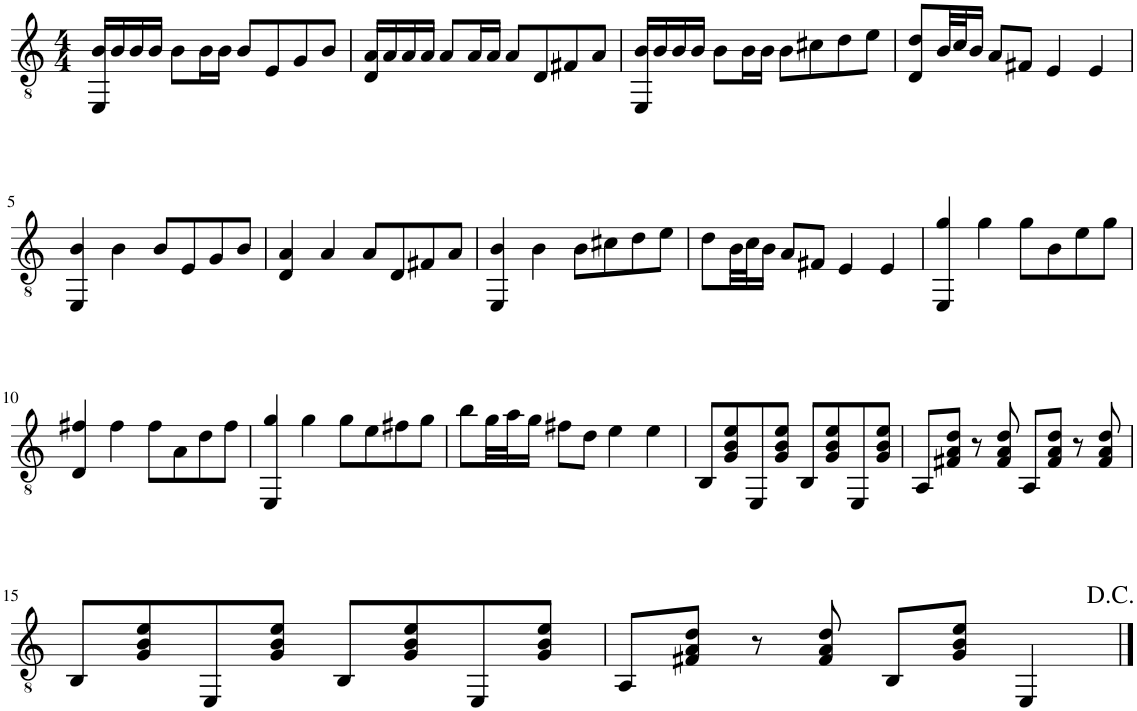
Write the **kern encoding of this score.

**kern
*part1
*staff1
*I"Acoustic Guitar
*I'Ac Gtr
*clefGv2
*k[]
*M4/4
=1
16EE/ 16B/LL
16B/
16B/
16B/JJ
8B\L
16B\L
16B\JJ
8B/L
8E/
8G/
8B/J
=2
16D/ 16A/LL
16A/
16A/
16A/JJ
8A/L
16A/L
16A/JJ
8A/L
8D/
8F#X/
8A/J
=3
16EE/ 16B/LL
16B/
16B/
16B/JJ
8B\L
16B\L
16B\JJ
8B\L
8c#X\
8d\
8e\J
=4
8D/ 8d/L
32B/LL
32c/J
16B/JJ
8A/L
8F#X/J
4E/
4E/
!!LO:LB:g=z
=5
4EE/ 4B/
4B\
8B/L
8E/
8G/
8B/J
=6
4D/ 4A/
4A/
8A/L
8D/
8F#X/
8A/J
=7
4EE/ 4B/
4B\
8B\L
8c#X\
8d\
8e\J
=8
8d\L
32B\LL
32c\J
16B\JJ
8A/L
8F#X/J
4E/
4E/
=9
4EE/ 4g/
4g\
8g\L
8B\
8e\
8g\J
!!LO:LB:g=z
=10
4D/ 4f#X/
4f#\
8f#\L
8A\
8d\
8f#\J
=11
4EE/ 4g/
4g\
8g\L
8e\
8f#X\
8g\J
=12
8b\L
32g\LL
32a\J
16g\JJ
8f#X\L
8d\J
4e\
4e\
=13
8BB/L
8G/ 8B/ 8e/
8EE/
8G/ 8B/ 8e/J
8BB/L
8G/ 8B/ 8e/
8EE/
8G/ 8B/ 8e/J
=14
8AA/L
8F#X/ 8A/ 8d/J
8r
8F#/ 8A/ 8d/
8AA/L
8F#/ 8A/ 8d/J
8r
8F#/ 8A/ 8d/
!!LO:LB:g=z
=15
8BB/L
8G/ 8B/ 8e/
8EE/
8G/ 8B/ 8e/J
8BB/L
8G/ 8B/ 8e/
8EE/
8G/ 8B/ 8e/J
=16
8AA/L
8F#X/ 8A/ 8d/J
8r
8F#/ 8A/ 8d/
8BB/L
8G/ 8B/ 8e/J
4EE/
==
*-
